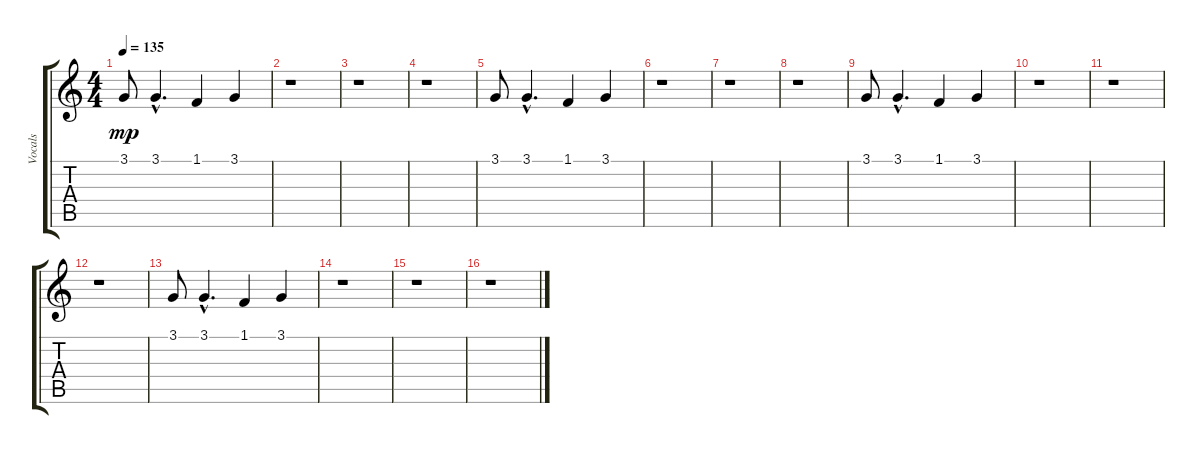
\track ("Vocals" "Vocals") {instrument fx5brightness}
\staff {score tabs}
\tuning (E4 B3 G3 D3 A2 E2) {hide}
\ts (4 4)
\tempo 135
\clef g2
\ks c
3.1.8{dy mp} 3.1{hac}.4{d} 1.1.4 3.1.4 |
r.1 |
r.1 |
r.1 |
3.1.8 3.1{hac}.4{d} 1.1.4 3.1.4 |
r.1 |
r.1 |
r.1 |
3.1.8 3.1{hac}.4{d} 1.1.4 3.1.4 |
r.1 |
r.1 |
r.1 |
3.1.8 3.1{hac}.4{d} 1.1.4 3.1.4 |
r.1 |
r.1 |
r.1
